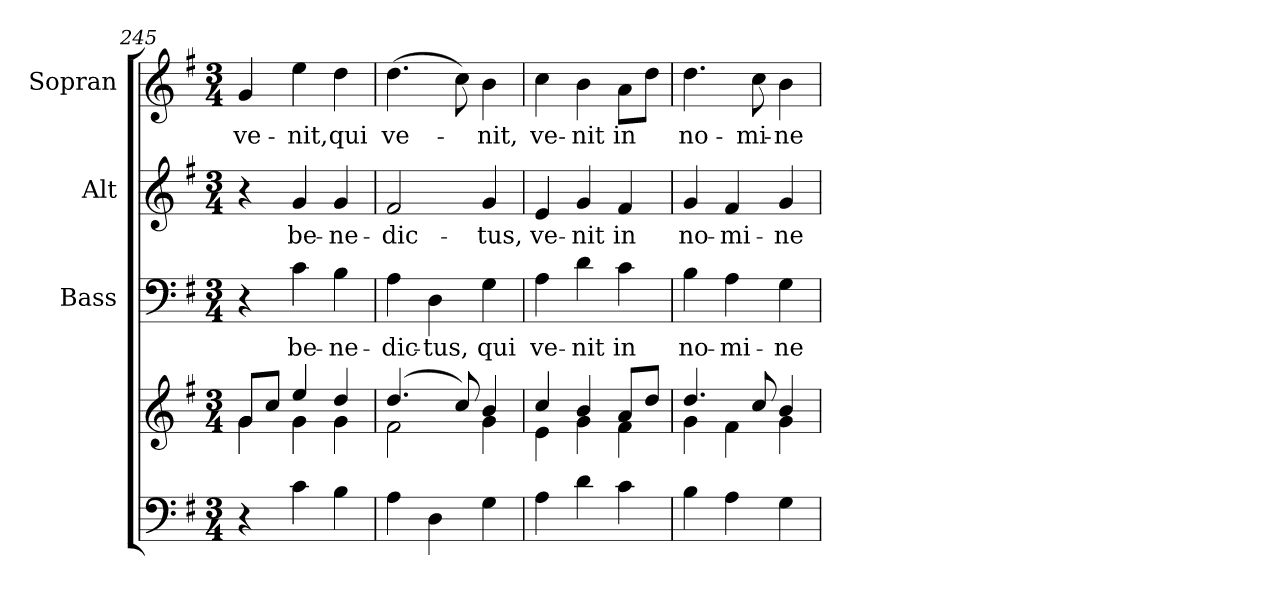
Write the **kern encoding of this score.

**kern	**kern	**kern	**text	**kern	**text	**kern	**text
*part4	*part4	*part3	*part3	*part2	*part2	*part1	*part1
*staff5	*staff4	*staff3	*staff3	*staff2	*staff2	*staff1	*staff1
*	*	*I"Bass	*	*I"Alt	*	*I"Sopran	*
*	*	*I'B.	*	*I'A.	*	*I'S.	*
*clefF4	*clefG2	*clefF4	*	*clefG2	*	*clefG2	*
*k[f#]	*k[f#]	*k[f#]	*	*k[f#]	*	*k[f#]	*
*G:	*G:	*G:	*	*G:	*	*G:	*
*M3/4	*M3/4	*M3/4	*	*M3/4	*	*M3/4	*
=245	=245	=245	=245	=245	=245	=245	=245
*	*^	*	*	*	*	*	*
!	!	!	!	!	!	!	!	!LO:LY:b
4r	8g/L	4g\	4r	.	4r	.	4g/	ve-
.	8cc/J	.	.	.	.	.	.	.
!	!	!	!	!LO:LY:b	!	!LO:LY:b	!	!LO:LY:b
4c\	4ee/	4g\	4c\	be-	4g/	be-	4ee\	-nit,
!	!	!	!	!LO:LY:b	!	!LO:LY:b	!	!LO:LY:b
4B\	4dd/	4g\	4B\	-ne-	4g/	-ne-	4dd\	qui
=246	=246	=246	=246	=246	=246	=246	=246	=246
!	!	!	!	!LO:LY:b	!	!LO:LY:b	!	!LO:LY:b
4A\	(4.dd/	2f#\	4A\	-dic-	2f#/	-dic-	(>4.dd\	ve-
!	!	!	!	!LO:LY:b	!	!	!	!
4D\	.	.	4D\	-tus,	.	.	.	.
.	8cc/)	.	.	.	.	.	8cc\)	.
!	!	!	!	!LO:LY:b	!	!LO:LY:b	!	!LO:LY:b
4G\	4b/	4g\	4G\	qui	4g/	-tus,	4b\	-nit,
=247	=247	=247	=247	=247	=247	=247	=247	=247
!	!	!	!	!LO:LY:b	!	!LO:LY:b	!	!LO:LY:b
4A\	4cc/	4e\	4A\	ve-	4e/	ve-	4cc\	ve-
!	!	!	!	!LO:LY:b	!	!LO:LY:b	!	!LO:LY:b
4d\	4b/	4g\	4d\	-nit	4g/	-nit	4b\	-nit
!	!	!	!	!LO:LY:b	!	!LO:LY:b	!	!LO:LY:b
4c\	8a/L	4f#\	4c\	in	4f#/	in	8a\L	in
.	8dd/J	.	.	.	.	.	8dd\J	.
=248	=248	=248	=248	=248	=248	=248	=248	=248
!	!	!	!	!LO:LY:b	!	!LO:LY:b	!	!LO:LY:b
4B\	4.dd/	4g\	4B\	no-	4g/	no-	4.dd\	no-
!	!	!	!	!LO:LY:b	!	!LO:LY:b	!	!
4A\	.	4f#\	4A\	-mi-	4f#/	-mi-	.	.
!	!	!	!	!	!	!	!	!LO:LY:b
.	8cc/	.	.	.	.	.	8cc\	-mi-
!	!	!	!	!LO:LY:b	!	!LO:LY:b	!	!LO:LY:b
4G\	4b/	4g\	4G\	-ne	4g/	-ne	4b\	-ne
*	*v	*v	*	*	*	*	*	*
=	=	=	=	=	=	=	=
*-	*-	*-	*-	*-	*-	*-	*-
